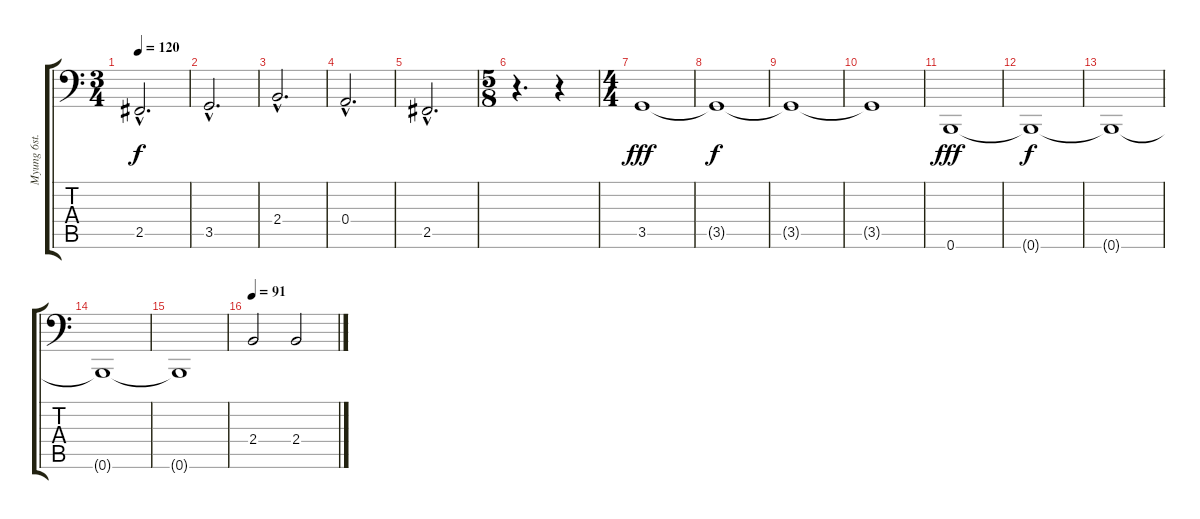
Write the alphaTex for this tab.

\track ("Myung 6st." "Myung 6st.") {instrument electricbasspick}
\staff {score tabs}
\tuning (C3 G2 D2 A1 E1 B0) {hide}
\ts (3 4)
\tempo 120
\clef f4
\ks c
2.5{hac}.2{d dy f} |
3.5{hac}.2{d} |
2.4{hac}.2{d} |
0.4{hac}.2{d} |
2.5{hac}.2{d} |
\ts (5 8)
r.4{d} r.4 |
\ts (4 4)
3.5.1{dy fff} |
3.5{t}.1{dy f} |
3.5{t}.1 |
3.5{t}.1 |
0.6.1{dy fff} |
0.6{t}.1{dy f} |
0.6{t}.1 |
0.6{t}.1 |
0.6{t}.1 |
\tempo 91
2.4.2 2.4.2
